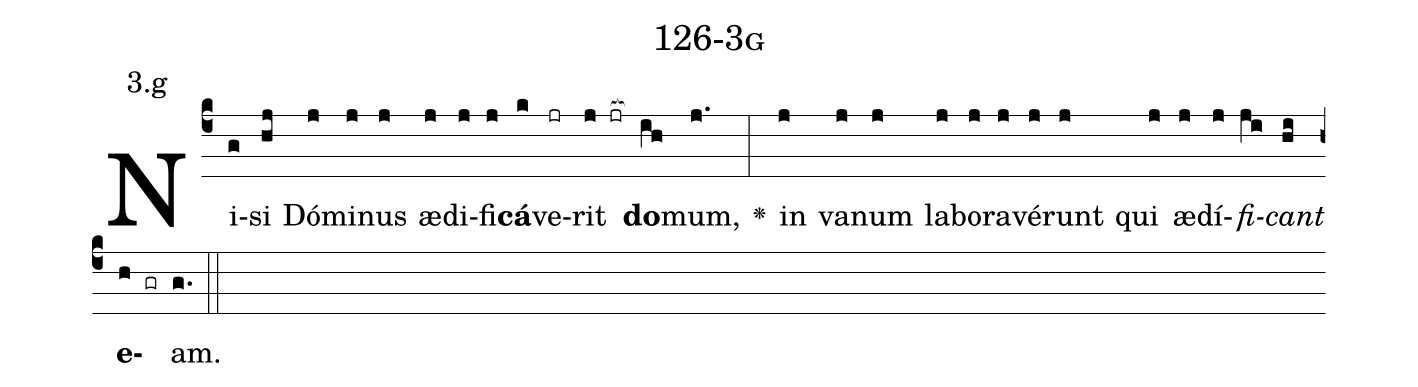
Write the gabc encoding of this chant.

name: 126-3g;
annotation: 3.g;
%%
(c4)Ni(g)si(hj) Dó(j)mi(j)nus(j) æ(j)di(j)fi(j)<b>cá</b>(k)ve(jr)rit(j jr[ocb:1{]) <b>do</b>(ih[ocb:0}])mum,(j.) <v>\greheightstar</v>(:) in(j) va(j)num(j) la(j)bo(j)ra(j)vé(j)runt(j) qui(j) æ(j)dí(j)<i>fi</i>(ji)<i>cant</i>(hi) <b>e</b>(h gr)am.(g.) (::)


%E(j) u(j) o(ji) u(hi) a(h) e.(g.) (::)
